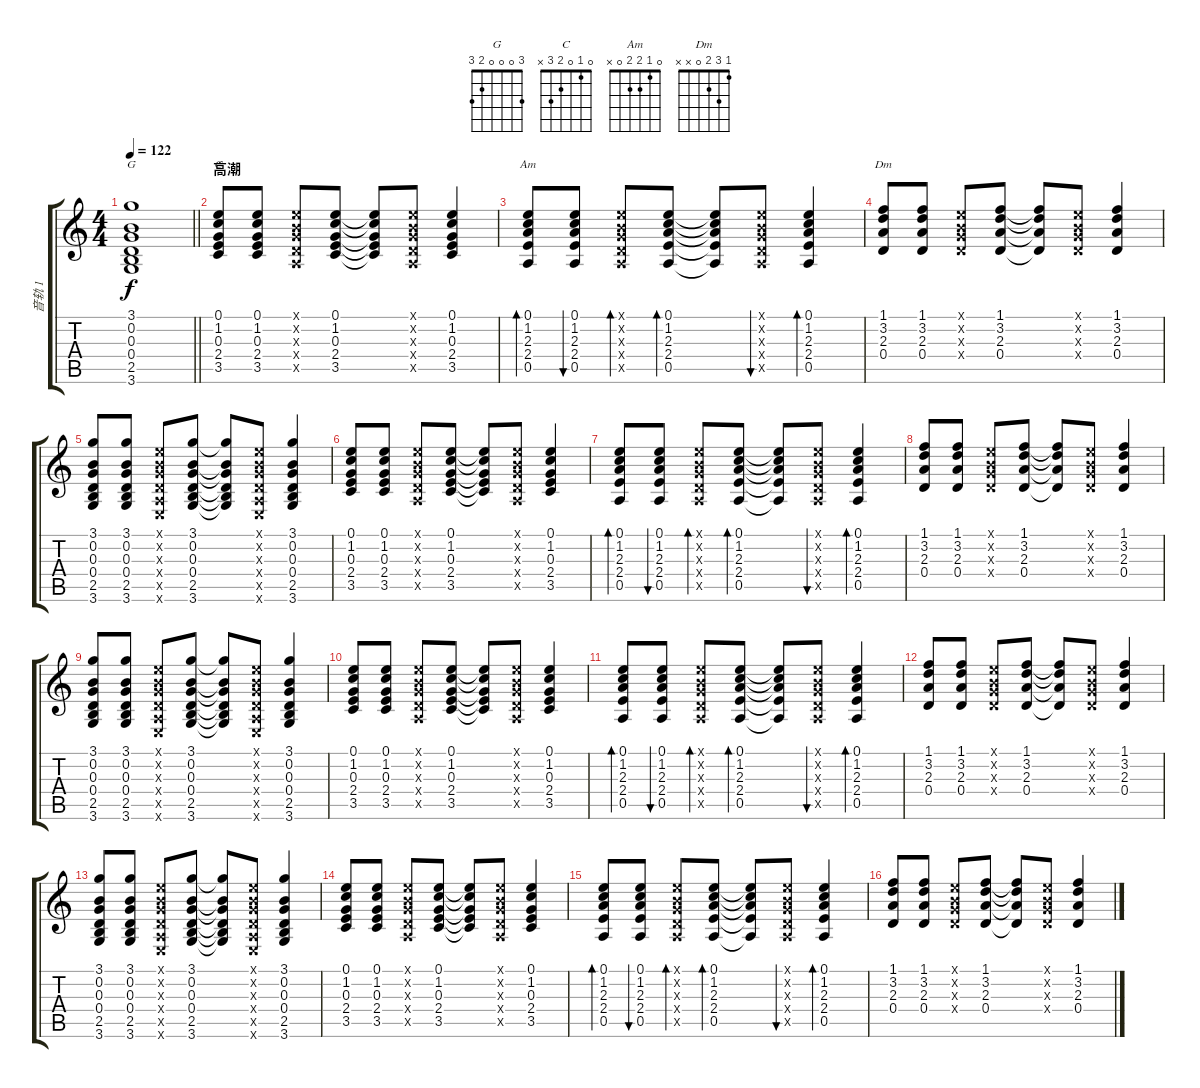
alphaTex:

\track ("音轨 1" "音轨 1") {instrument electricguitarclean}
\staff {score tabs}
\tuning (E4 B3 G3 D3 A2 E2) {hide}
\chord ("G" 3 0 0 0 2 3)
\chord ("C" 0 1 0 2 3 x)
\chord ("Am" 0 1 2 2 0 x)
\chord ("Dm" 1 3 2 0 x x)
\ts (4 4)
\tempo 122
\clef g2
\barLineRight lightlight
\ks c
(3.1 0.2 0.3 0.4 2.5 3.6).1{ch "G" dy f} |
\section ("" "高潮")
(0.1 1.2 0.3 2.4 3.5).8{ch "C"} (0.1 1.2 0.3 2.4 3.5).8 (0.1{x} 0.2{x} 0.3{x} 0.4{x} 0.5{x}).8 (0.1 1.2 0.3 2.4 3.5).8 (0.1{t} 1.2{t} 0.3{t} 2.4{t} 3.5{t}).8 (0.1{x} 0.2{x} 0.3{x} 0.4{x} 0.5{x}).8 (0.1 1.2 0.3 2.4 3.5).4 |
(0.1 1.2 2.3 2.4 0.5).8{bd 60 ch "Am"} (0.1 1.2 2.3 2.4 0.5).8{bu 60} (0.1{x} 0.2{x} 0.3{x} 0.4{x} 0.5{x}).8{bd 60} (0.1 1.2 2.3 2.4 0.5).8{bd 60} (0.1{t} 1.2{t} 2.3{t} 2.4{t} 0.5{t}).8 (0.1{x} 0.2{x} 0.3{x} 0.4{x} 0.5{x}).8{bu 60} (0.1 1.2 2.3 2.4 0.5).4{bd 60} |
(1.1 3.2 2.3 0.4).8{ch "Dm"} (1.1 3.2 2.3 0.4).8 (0.1{x} 0.2{x} 0.3{x} 0.4{x}).8 (1.1 3.2 2.3 0.4).8 (1.1{t} 3.2{t} 2.3{t} 0.4{t}).8 (0.1{x} 0.2{x} 0.3{x} 0.4{x}).8 (1.1 3.2 2.3 0.4).4 |
(3.1 0.2 0.3 0.4 2.5 3.6).8 (3.1 0.2 0.3 0.4 2.5 3.6).8 (0.1{x} 0.2{x} 0.3{x} 0.4{x} 0.5{x} 0.6{x}).8 (3.1 0.2 0.3 0.4 2.5 3.6).8 (3.1{t} 0.2{t} 0.3{t} 0.4{t} 2.5{t} 3.6{t}).8 (0.1{x} 0.2{x} 0.3{x} 0.4{x} 0.5{x} 0.6{x}).8 (3.1 0.2 0.3 0.4 2.5 3.6).4 |
(0.1 1.2 0.3 2.4 3.5).8 (0.1 1.2 0.3 2.4 3.5).8 (0.1{x} 0.2{x} 0.3{x} 0.4{x} 0.5{x}).8 (0.1 1.2 0.3 2.4 3.5).8 (0.1{t} 1.2{t} 0.3{t} 2.4{t} 3.5{t}).8 (0.1{x} 0.2{x} 0.3{x} 0.4{x} 0.5{x}).8 (0.1 1.2 0.3 2.4 3.5).4 |
(0.1 1.2 2.3 2.4 0.5).8{bd 60} (0.1 1.2 2.3 2.4 0.5).8{bu 60} (0.1{x} 0.2{x} 0.3{x} 0.4{x} 0.5{x}).8{bd 60} (0.1 1.2 2.3 2.4 0.5).8{bd 60} (0.1{t} 1.2{t} 2.3{t} 2.4{t} 0.5{t}).8 (0.1{x} 0.2{x} 0.3{x} 0.4{x} 0.5{x}).8{bu 60} (0.1 1.2 2.3 2.4 0.5).4{bd 60} |
(1.1 3.2 2.3 0.4).8 (1.1 3.2 2.3 0.4).8 (0.1{x} 0.2{x} 0.3{x} 0.4{x}).8 (1.1 3.2 2.3 0.4).8 (1.1{t} 3.2{t} 2.3{t} 0.4{t}).8 (0.1{x} 0.2{x} 0.3{x} 0.4{x}).8 (1.1 3.2 2.3 0.4).4 |
(3.1 0.2 0.3 0.4 2.5 3.6).8 (3.1 0.2 0.3 0.4 2.5 3.6).8 (0.1{x} 0.2{x} 0.3{x} 0.4{x} 0.5{x} 0.6{x}).8 (3.1 0.2 0.3 0.4 2.5 3.6).8 (3.1{t} 0.2{t} 0.3{t} 0.4{t} 2.5{t} 3.6{t}).8 (0.1{x} 0.2{x} 0.3{x} 0.4{x} 0.5{x} 0.6{x}).8 (3.1 0.2 0.3 0.4 2.5 3.6).4 |
(0.1 1.2 0.3 2.4 3.5).8 (0.1 1.2 0.3 2.4 3.5).8 (0.1{x} 0.2{x} 0.3{x} 0.4{x} 0.5{x}).8 (0.1 1.2 0.3 2.4 3.5).8 (0.1{t} 1.2{t} 0.3{t} 2.4{t} 3.5{t}).8 (0.1{x} 0.2{x} 0.3{x} 0.4{x} 0.5{x}).8 (0.1 1.2 0.3 2.4 3.5).4 |
(0.1 1.2 2.3 2.4 0.5).8{bd 60} (0.1 1.2 2.3 2.4 0.5).8{bu 60} (0.1{x} 0.2{x} 0.3{x} 0.4{x} 0.5{x}).8{bd 60} (0.1 1.2 2.3 2.4 0.5).8{bd 60} (0.1{t} 1.2{t} 2.3{t} 2.4{t} 0.5{t}).8 (0.1{x} 0.2{x} 0.3{x} 0.4{x} 0.5{x}).8{bu 60} (0.1 1.2 2.3 2.4 0.5).4{bd 60} |
(1.1 3.2 2.3 0.4).8 (1.1 3.2 2.3 0.4).8 (0.1{x} 0.2{x} 0.3{x} 0.4{x}).8 (1.1 3.2 2.3 0.4).8 (1.1{t} 3.2{t} 2.3{t} 0.4{t}).8 (0.1{x} 0.2{x} 0.3{x} 0.4{x}).8 (1.1 3.2 2.3 0.4).4 |
(3.1 0.2 0.3 0.4 2.5 3.6).8 (3.1 0.2 0.3 0.4 2.5 3.6).8 (0.1{x} 0.2{x} 0.3{x} 0.4{x} 0.5{x} 0.6{x}).8 (3.1 0.2 0.3 0.4 2.5 3.6).8 (3.1{t} 0.2{t} 0.3{t} 0.4{t} 2.5{t} 3.6{t}).8 (0.1{x} 0.2{x} 0.3{x} 0.4{x} 0.5{x} 0.6{x}).8 (3.1 0.2 0.3 0.4 2.5 3.6).4 |
(0.1 1.2 0.3 2.4 3.5).8 (0.1 1.2 0.3 2.4 3.5).8 (0.1{x} 0.2{x} 0.3{x} 0.4{x} 0.5{x}).8 (0.1 1.2 0.3 2.4 3.5).8 (0.1{t} 1.2{t} 0.3{t} 2.4{t} 3.5{t}).8 (0.1{x} 0.2{x} 0.3{x} 0.4{x} 0.5{x}).8 (0.1 1.2 0.3 2.4 3.5).4 |
(0.1 1.2 2.3 2.4 0.5).8{bd 60} (0.1 1.2 2.3 2.4 0.5).8{bu 60} (0.1{x} 0.2{x} 0.3{x} 0.4{x} 0.5{x}).8{bd 60} (0.1 1.2 2.3 2.4 0.5).8{bd 60} (0.1{t} 1.2{t} 2.3{t} 2.4{t} 0.5{t}).8 (0.1{x} 0.2{x} 0.3{x} 0.4{x} 0.5{x}).8{bu 60} (0.1 1.2 2.3 2.4 0.5).4{bd 60} |
(1.1 3.2 2.3 0.4).8 (1.1 3.2 2.3 0.4).8 (0.1{x} 0.2{x} 0.3{x} 0.4{x}).8 (1.1 3.2 2.3 0.4).8 (1.1{t} 3.2{t} 2.3{t} 0.4{t}).8 (0.1{x} 0.2{x} 0.3{x} 0.4{x}).8 (1.1 3.2 2.3 0.4).4
